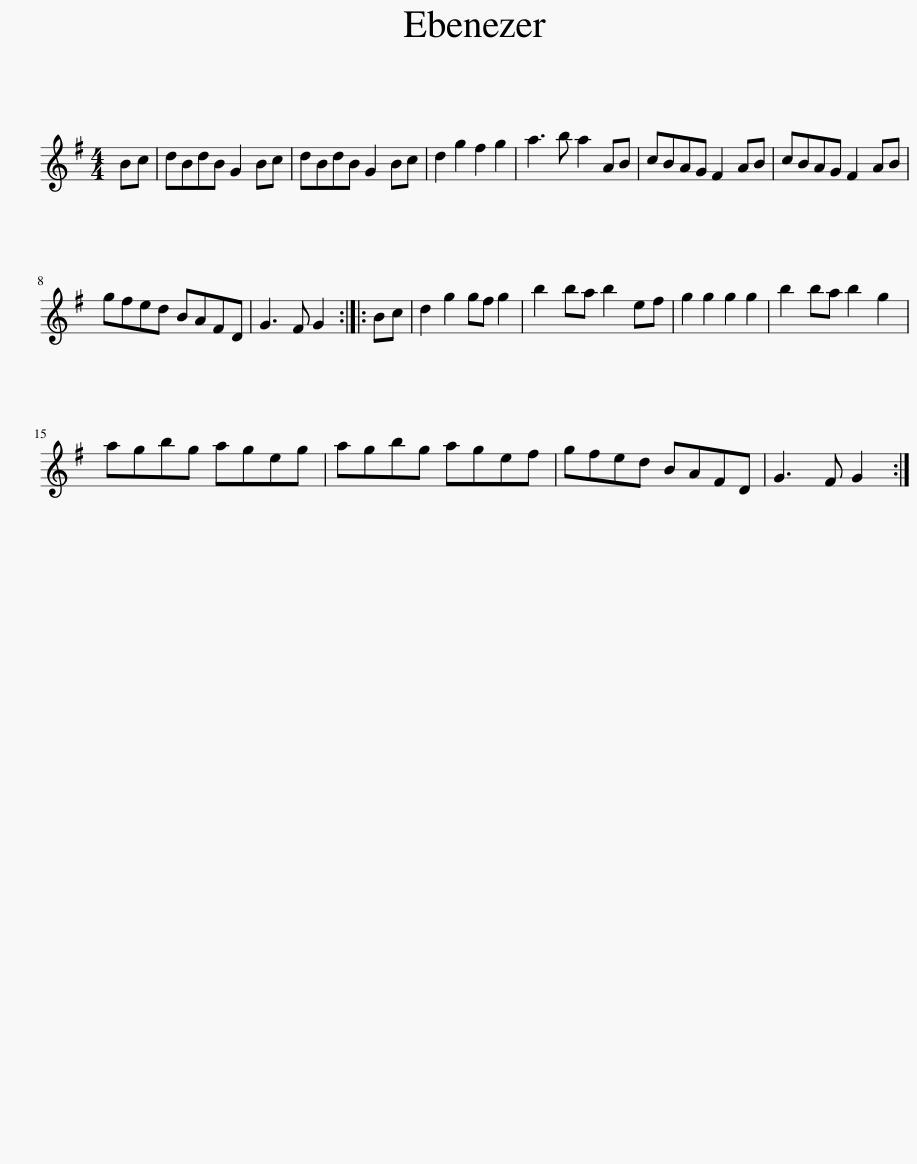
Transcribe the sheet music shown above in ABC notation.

X:1
L:1/8
M:4/4
I:linebreak $
K:G
V:1 treble
V:1
 Bc | dBdB G2 Bc | dBdB G2 Bc | d2 g2 f2 g2 | a3 b a2 AB | %5
 cBAG F2 AB | cBAG F2 AB |$ gfed BAFD | G3 F G2 :: Bc | %10
 d2 g2 gf g2 | b2 ba b2 ef | g2 g2 g2 g2 | b2 ba b2 g2 |$ agbg ageg | %15
 agbg agef | gfed BAFD | G3 F G2 :| %18
